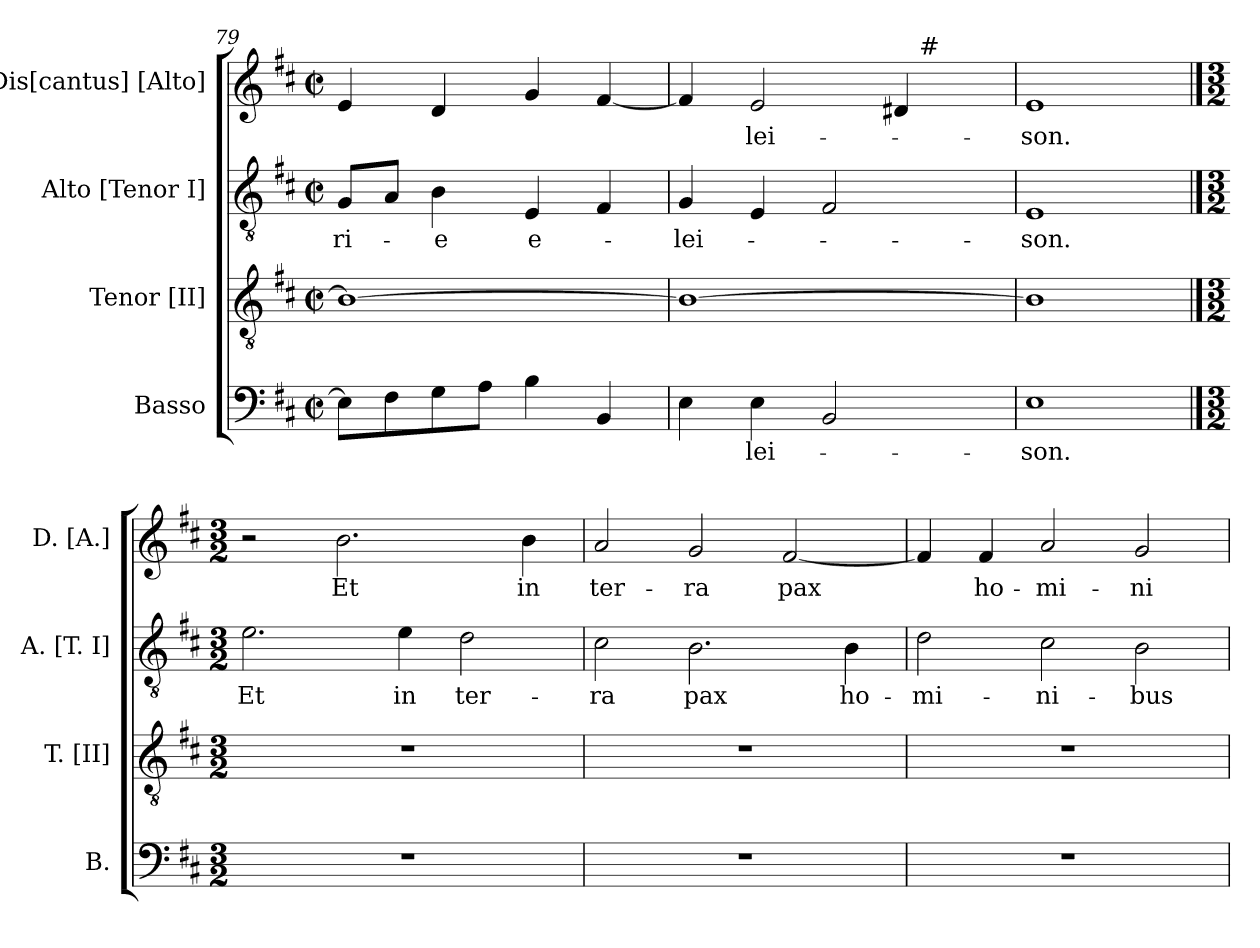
**kern	**text	**kern	**kern	**text	**kern	**text
*part4	*part4	*part3	*part2	*part2	*part1	*part1
*staff4	*staff4	*staff3	*staff2	*staff2	*staff1	*staff1
*I"Basso	*	*I"Tenor [II]	*I"Alto [Tenor I]	*	*I"Dis[cantus] [Alto]	*
*I'B.	*	*I'T. [II]	*I'A. [T. I]	*	*I'D. [A.]	*
*clefF4	*	*clefGv2	*clefGv2	*	*clefG2	*
*	*	*ITrd7c12	*ITrd7c12	*	*	*
*k[f#c#]	*	*k[f#c#]	*k[f#c#]	*	*k[f#c#]	*
*D:	*	*D:	*D:	*	*D:	*
*M2/2	*	*M2/2	*M2/2	*	*M2/2	*
*met(c|)	*	*met(c|)	*met(c|)	*	*met(c|)	*
=79	=79	=79	=79	=79	=79	=79
!	!	!	!	!LO:LY:b:color=#000000	!	!
8Ei\L]	.	1BBi_>	8GGi/L	-ri-	4ei/	.
8F#i\	.	.	8AAi/J	.	.	.
!	!	!	!	!LO:LY:b:color=#000000	!	!
8Gi\	.	.	4BBi\	-e	4di/	.
8Ai\J	.	.	.	.	.	.
!	!	!	!	!LO:LY:b:color=#000000	!	!
4Bi\	.	.	4EEi/	e-	4gi/	.
4BBi/	.	.	4FF#i/	.	[<4f#i/	.
=80	=80	=80	=80	=80	=80	=80
!	!	!	!	!LO:LY:b:color=#000000	!	!
*	*	*	*	*	*^	*
4Ei\	.	1BBi_>	4GGi/	-lei-	4f#i/]	2ryy	.
!	!LO:LY:b:color=#000000	!	!	!	!	!	!
!	!	!	!	!	!	!	!LO:LY:b:color=#000000
4Ei\	-lei-	.	4EEi/	.	2ei/	.	-lei-
2BBi/	.	.	2FF#i/	.	.	4ryy	.
.	.	.	.	.	4d#i/	32ryy	.
.	.	.	.	.	.	256ryy	.
!	!	!	!	!	!	!LO:TX:a:t=#	!
.	.	.	.	.	.	8ryy	.
.	.	.	.	.	.	16ryy	.
.	.	.	.	.	.	64..ryy	.
*	*	*	*	*	*v	*v	*
=81	=81	=81	=81	=81	=81	=81
*	*	*	*	*	*^	*
!	!LO:LY:b:color=#000000	!	!	!	!	!	!
*	*	*	*	*	*v	*v	*
*	*	*	*	*	*^	*
!	!	!	!	!LO:LY:b:color=#000000	!	!	!
*	*	*	*	*	*v	*v	*
*	*	*	*	*	*^	*
!	!	!	!	!	!	!	!LO:LY:b:color=#000000
*	*	*	*	*	*v	*v	*
1Ei	-son.	1BBi]	1EEi	-son.	1ei	-son.
!!LO:LB:g=z
==1	==1	==1	==1	==1	==1	==1
*M3/2	*	*M3/2	*M3/2	*	*M3/2	*
!LO:N:vis=1	!	!LO:N:vis=1	!	!	!	!
!	!	!	!	!LO:LY:b:color=#000000	!	!
1.r	.	1.r	2.Ei\	Et	2r	.
!	!	!	!	!	!	!LO:LY:b:color=#000000
.	.	.	.	.	2.bi\	Et
!	!	!	!	!LO:LY:b:color=#000000	!	!
.	.	.	4Ei\	in	.	.
!	!	!	!	!LO:LY:b:color=#000000	!	!
.	.	.	2Di\	ter-	.	.
!	!	!	!	!	!	!LO:LY:b:color=#000000
.	.	.	.	.	4bi\	in
=2	=2	=2	=2	=2	=2	=2
!LO:N:vis=1	!	!LO:N:vis=1	!	!	!	!
!	!	!	!	!LO:LY:b:color=#000000	!	!
!	!	!	!	!	!	!LO:LY:b:color=#000000
1.r	.	1.r	2C#i\	-ra	2ai/	ter-
!	!	!	!	!LO:LY:b:color=#000000	!	!
!	!	!	!	!	!	!LO:LY:b:color=#000000
.	.	.	2.BBi\	pax	2gi/	-ra
!	!	!	!	!	!	!LO:LY:b:color=#000000
.	.	.	.	.	[<2f#i/	pax
!	!	!	!	!LO:LY:b:color=#000000	!	!
.	.	.	4BBi\	ho-	.	.
=3	=3	=3	=3	=3	=3	=3
!LO:N:vis=1	!	!LO:N:vis=1	!	!	!	!
!	!	!	!	!LO:LY:b:color=#000000	!	!
1.r	.	1.r	2Di\	-mi-	4f#i/]	.
!	!	!	!	!	!	!LO:LY:b:color=#000000
.	.	.	.	.	4f#i/	ho-
!	!	!	!	!LO:LY:b:color=#000000	!	!
!	!	!	!	!	!	!LO:LY:b:color=#000000
.	.	.	2C#i\	-ni-	2ai/	-mi-
!	!	!	!	!LO:LY:b:color=#000000	!	!
!	!	!	!	!	!	!LO:LY:b:color=#000000
.	.	.	2BBi\	-bus	2gi/	-ni-
=	=	=	=	=	=	=
*-	*-	*-	*-	*-	*-	*-
